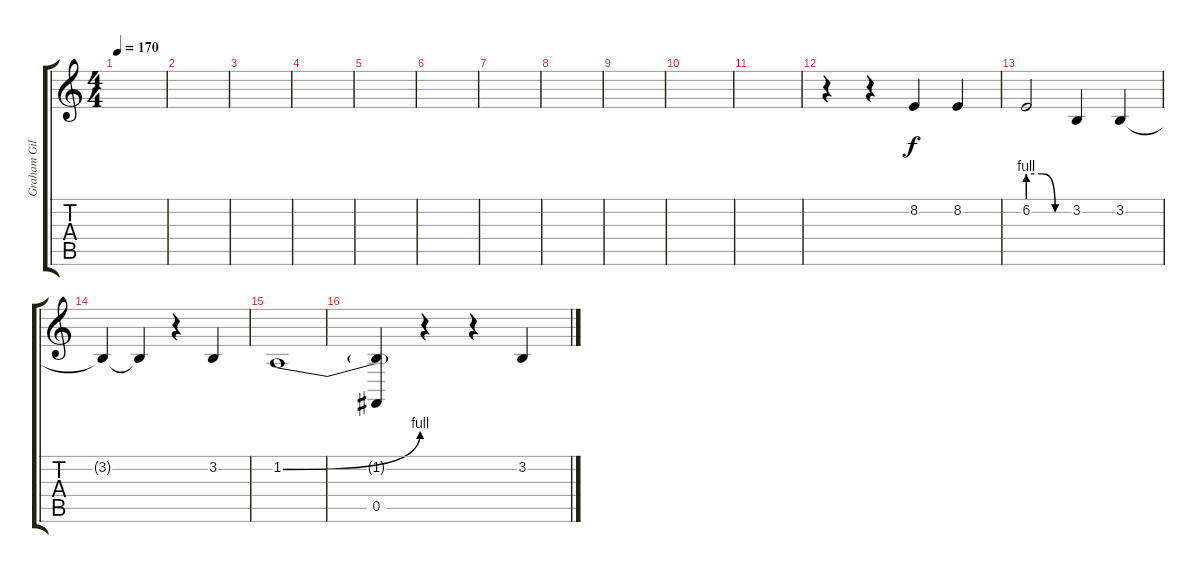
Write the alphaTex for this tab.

\track ("Graham Gillespie (Vocals)" "Graham Gil") {instrument lead2sawtooth}
\staff {score tabs}
\tuning (Db4 Ab3 E3 B2 Gb2 Db2) {hide}
\ts (4 4)
\tempo 170
\clef g2
\ks c
|
|
|
|
|
|
|
|
|
|
|
r.4 r.4 8.2.4 8.2.4 |
6.2{be (custom 0 4 20 4 40 0 60 0)}.2 3.2.4 3.2.4 |
3.2{t}.4 3.2{t}.4 r.4 3.2.4 |
1.2{be (bend 0 0 60 4)}.1 |
(1.2{t} 0.5).4 r.4 r.4 3.2.4
